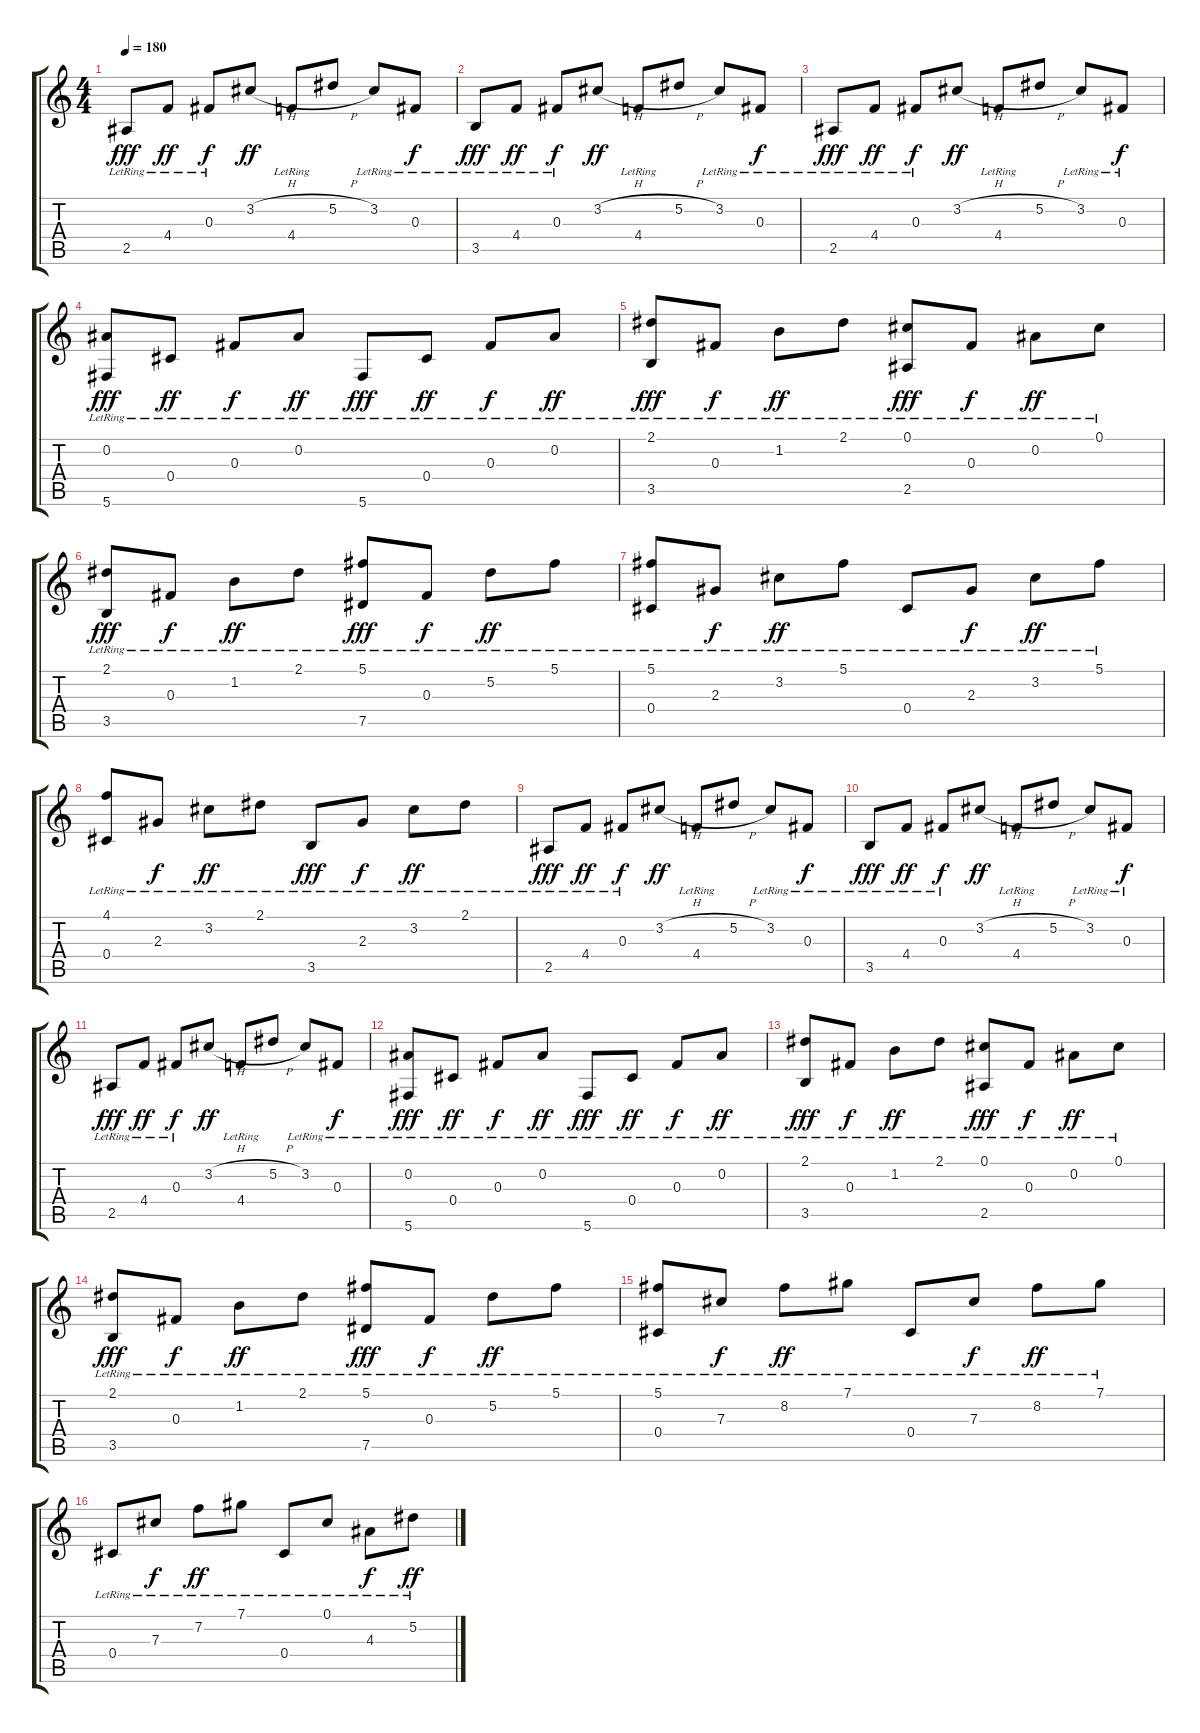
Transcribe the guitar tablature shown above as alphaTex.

\track "" {instrument acousticguitarsteel}
\staff {score tabs}
\tuning (Db4 Bb3 Gb3 Db3 Ab2 Db2) {hide}
\ts (4 4)
\tempo 180
\clef g2
\ks c
2.5{lr}.8{dy fff} 4.4{lr}.8{dy ff} 0.3{lr}.8{dy f} 3.2{h}.8{dy ff} 4.4{lr}.8 5.2{h}.8 3.2{lr}.8 0.3{lr}.8{dy f} |
3.5{lr}.8{dy fff} 4.4{lr}.8{dy ff} 0.3{lr}.8{dy f} 3.2{h}.8{dy ff} 4.4{lr}.8 5.2{h}.8 3.2{lr}.8 0.3{lr}.8{dy f} |
2.5{lr}.8{dy fff} 4.4{lr}.8{dy ff} 0.3{lr}.8{dy f} 3.2{h}.8{dy ff} 4.4{lr}.8 5.2{h}.8 3.2{lr}.8 0.3{lr}.8{dy f} |
(0.2{lr} 5.6{lr}).8{dy fff} 0.4{lr}.8{dy ff} 0.3{lr}.8{dy f} 0.2{lr}.8{dy ff} 5.6{lr}.8{dy fff} 0.4{lr}.8{dy ff} 0.3{lr}.8{dy f} 0.2{lr}.8{dy ff} |
(2.1{lr} 3.5{lr}).8{dy fff} 0.3{lr}.8{dy f} 1.2{lr}.8{dy ff} 2.1{lr}.8 (0.1{lr} 2.5{lr}).8{dy fff} 0.3{lr}.8{dy f} 0.2{lr}.8{dy ff} 0.1{lr}.8 |
(2.1{lr} 3.5{lr}).8{dy fff} 0.3{lr}.8{dy f} 1.2{lr}.8{dy ff} 2.1{lr}.8 (5.1{lr} 7.5{lr}).8{dy fff} 0.3{lr}.8{dy f} 5.2{lr}.8{dy ff} 5.1{lr}.8 |
(5.1{lr} 0.4{lr}).8 2.3{lr}.8{dy f} 3.2{lr}.8{dy ff} 5.1{lr}.8 0.4{lr}.8 2.3{lr}.8{dy f} 3.2{lr}.8{dy ff} 5.1{lr}.8 |
(4.1{lr} 0.4{lr}).8 2.3{lr}.8{dy f} 3.2{lr}.8{dy ff} 2.1{lr}.8 3.5{lr}.8{dy fff} 2.3{lr}.8{dy f} 3.2{lr}.8{dy ff} 2.1{lr}.8 |
2.5{lr}.8{dy fff} 4.4{lr}.8{dy ff} 0.3{lr}.8{dy f} 3.2{h}.8{dy ff} 4.4{lr}.8 5.2{h}.8 3.2{lr}.8 0.3{lr}.8{dy f} |
3.5{lr}.8{dy fff} 4.4{lr}.8{dy ff} 0.3{lr}.8{dy f} 3.2{h}.8{dy ff} 4.4{lr}.8 5.2{h}.8 3.2{lr}.8 0.3{lr}.8{dy f} |
2.5{lr}.8{dy fff} 4.4{lr}.8{dy ff} 0.3{lr}.8{dy f} 3.2{h}.8{dy ff} 4.4{lr}.8 5.2{h}.8 3.2{lr}.8 0.3{lr}.8{dy f} |
(0.2{lr} 5.6{lr}).8{dy fff} 0.4{lr}.8{dy ff} 0.3{lr}.8{dy f} 0.2{lr}.8{dy ff} 5.6{lr}.8{dy fff} 0.4{lr}.8{dy ff} 0.3{lr}.8{dy f} 0.2{lr}.8{dy ff} |
(2.1{lr} 3.5{lr}).8{dy fff} 0.3{lr}.8{dy f} 1.2{lr}.8{dy ff} 2.1{lr}.8 (0.1{lr} 2.5{lr}).8{dy fff} 0.3{lr}.8{dy f} 0.2{lr}.8{dy ff} 0.1{lr}.8 |
(2.1{lr} 3.5{lr}).8{dy fff} 0.3{lr}.8{dy f} 1.2{lr}.8{dy ff} 2.1{lr}.8 (5.1{lr} 7.5{lr}).8{dy fff} 0.3{lr}.8{dy f} 5.2{lr}.8{dy ff} 5.1{lr}.8 |
(5.1 0.4{lr}).8 7.3{lr}.8{dy f} 8.2{lr}.8{dy ff} 7.1{lr}.8 0.4{lr}.8 7.3{lr}.8{dy f} 8.2{lr}.8{dy ff} 7.1{lr}.8 |
0.4{lr}.8 7.3{lr}.8{dy f} 7.2{lr}.8{dy ff} 7.1{lr}.8 0.4{lr}.8 0.1{lr}.8 4.3{lr}.8{dy f} 5.2{lr}.8{dy ff}
